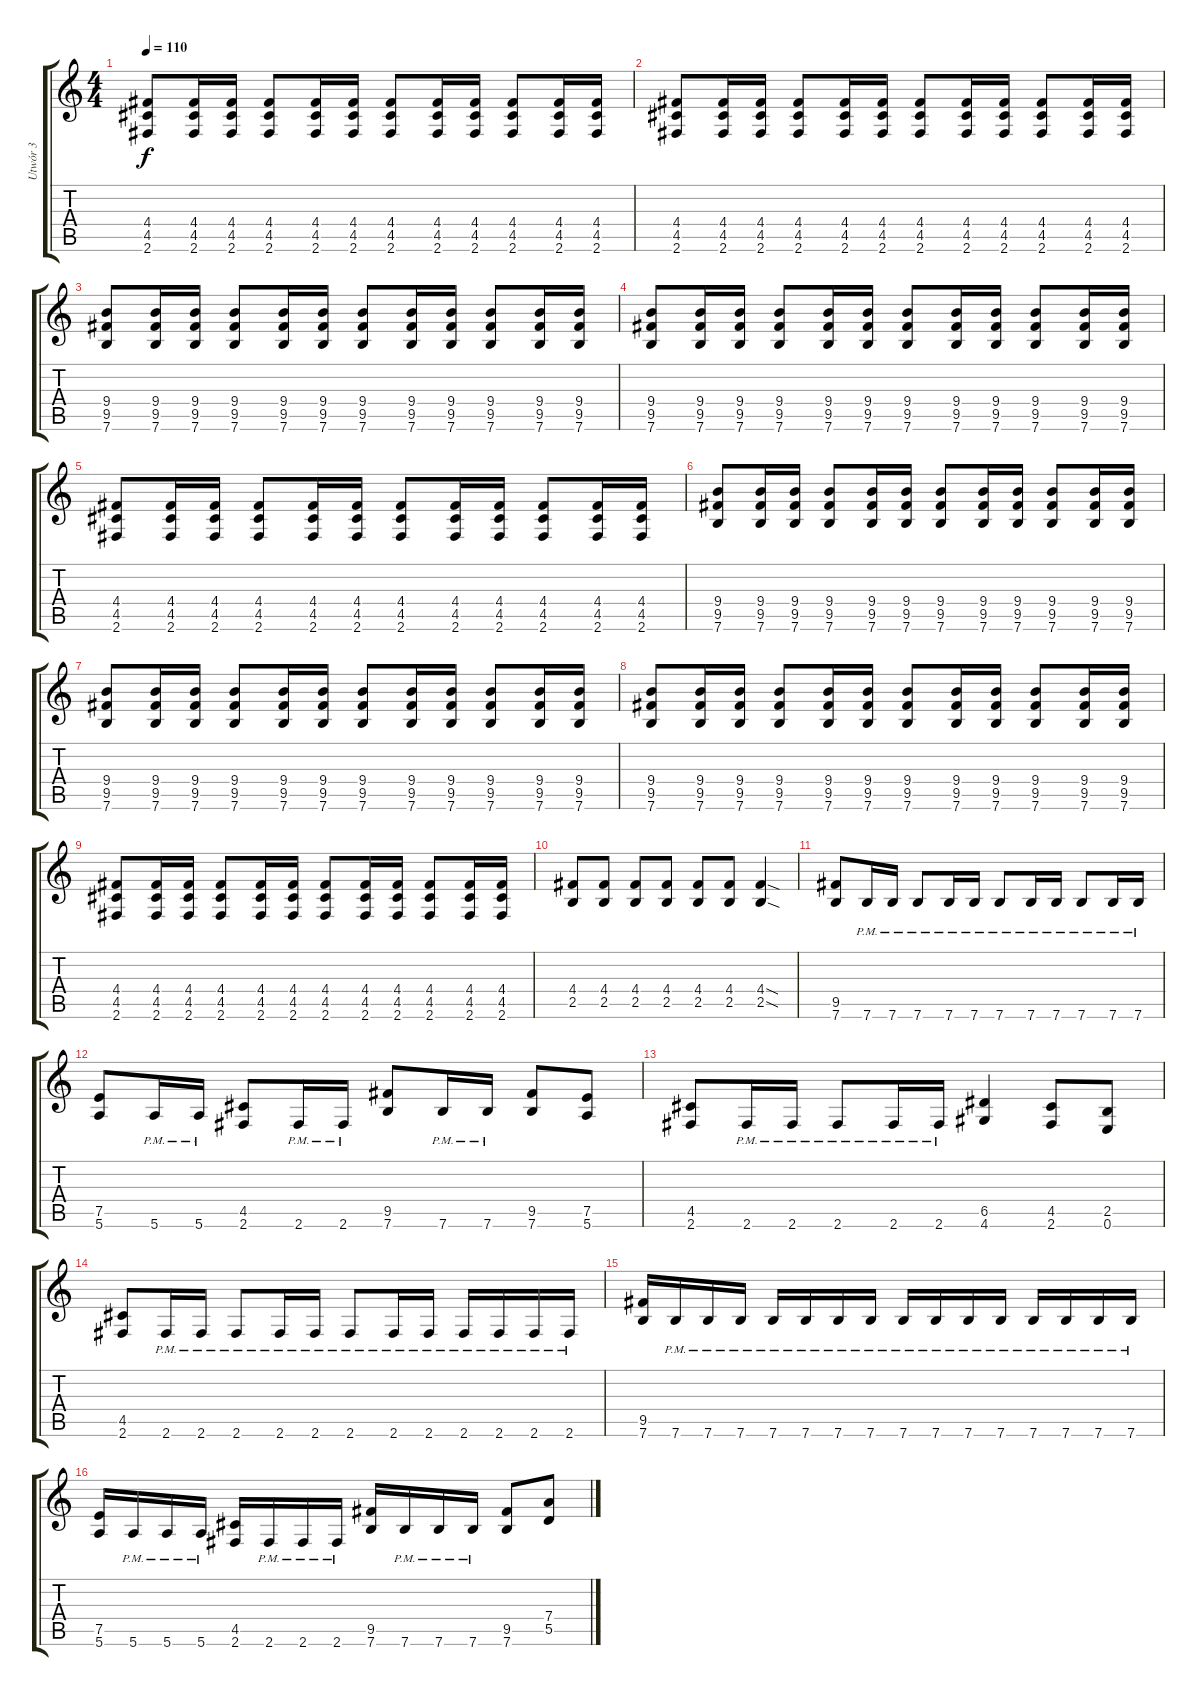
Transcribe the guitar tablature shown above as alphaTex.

\track ("Utwór 3" "Utwór 3") {instrument acousticguitarsteel}
\staff {score tabs}
\tuning (E4 B3 G3 D3 A2 E2) {hide}
\ts (4 4)
\tempo 110
\clef g2
\ks c
(4.4 4.5 2.6).8{dy f} (4.4 4.5 2.6).16 (4.4 4.5 2.6).16 (4.4 4.5 2.6).8 (4.4 4.5 2.6).16 (4.4 4.5 2.6).16 (4.4 4.5 2.6).8 (4.4 4.5 2.6).16 (4.4 4.5 2.6).16 (4.4 4.5 2.6).8 (4.4 4.5 2.6).16 (4.4 4.5 2.6).16 |
(4.4 4.5 2.6).8 (4.4 4.5 2.6).16 (4.4 4.5 2.6).16 (4.4 4.5 2.6).8 (4.4 4.5 2.6).16 (4.4 4.5 2.6).16 (4.4 4.5 2.6).8 (4.4 4.5 2.6).16 (4.4 4.5 2.6).16 (4.4 4.5 2.6).8 (4.4 4.5 2.6).16 (4.4 4.5 2.6).16 |
(9.4 9.5 7.6).8 (9.4 9.5 7.6).16 (9.4 9.5 7.6).16 (9.4 9.5 7.6).8 (9.4 9.5 7.6).16 (9.4 9.5 7.6).16 (9.4 9.5 7.6).8 (9.4 9.5 7.6).16 (9.4 9.5 7.6).16 (9.4 9.5 7.6).8 (9.4 9.5 7.6).16 (9.4 9.5 7.6).16 |
(9.4 9.5 7.6).8 (9.4 9.5 7.6).16 (9.4 9.5 7.6).16 (9.4 9.5 7.6).8 (9.4 9.5 7.6).16 (9.4 9.5 7.6).16 (9.4 9.5 7.6).8 (9.4 9.5 7.6).16 (9.4 9.5 7.6).16 (9.4 9.5 7.6).8 (9.4 9.5 7.6).16 (9.4 9.5 7.6).16 |
(4.4 4.5 2.6).8 (4.4 4.5 2.6).16 (4.4 4.5 2.6).16 (4.4 4.5 2.6).8 (4.4 4.5 2.6).16 (4.4 4.5 2.6).16 (4.4 4.5 2.6).8 (4.4 4.5 2.6).16 (4.4 4.5 2.6).16 (4.4 4.5 2.6).8 (4.4 4.5 2.6).16 (4.4 4.5 2.6).16 |
(9.4 9.5 7.6).8 (9.4 9.5 7.6).16 (9.4 9.5 7.6).16 (9.4 9.5 7.6).8 (9.4 9.5 7.6).16 (9.4 9.5 7.6).16 (9.4 9.5 7.6).8 (9.4 9.5 7.6).16 (9.4 9.5 7.6).16 (9.4 9.5 7.6).8 (9.4 9.5 7.6).16 (9.4 9.5 7.6).16 |
(9.4 9.5 7.6).8 (9.4 9.5 7.6).16 (9.4 9.5 7.6).16 (9.4 9.5 7.6).8 (9.4 9.5 7.6).16 (9.4 9.5 7.6).16 (9.4 9.5 7.6).8 (9.4 9.5 7.6).16 (9.4 9.5 7.6).16 (9.4 9.5 7.6).8 (9.4 9.5 7.6).16 (9.4 9.5 7.6).16 |
(9.4 9.5 7.6).8 (9.4 9.5 7.6).16 (9.4 9.5 7.6).16 (9.4 9.5 7.6).8 (9.4 9.5 7.6).16 (9.4 9.5 7.6).16 (9.4 9.5 7.6).8 (9.4 9.5 7.6).16 (9.4 9.5 7.6).16 (9.4 9.5 7.6).8 (9.4 9.5 7.6).16 (9.4 9.5 7.6).16 |
(4.4 4.5 2.6).8 (4.4 4.5 2.6).16 (4.4 4.5 2.6).16 (4.4 4.5 2.6).8 (4.4 4.5 2.6).16 (4.4 4.5 2.6).16 (4.4 4.5 2.6).8 (4.4 4.5 2.6).16 (4.4 4.5 2.6).16 (4.4 4.5 2.6).8 (4.4 4.5 2.6).16 (4.4 4.5 2.6).16 |
(4.4 2.5).8{volume 16 instrument distortionguitar} (4.4 2.5).8 (4.4 2.5).8 (4.4 2.5).8 (4.4 2.5).8 (4.4 2.5).8 (4.4{sod} 2.5{sod}).4 |
(9.5 7.6).8 7.6{pm}.16 7.6{pm}.16 7.6{pm}.8 7.6{pm}.16 7.6{pm}.16 7.6{pm}.8 7.6{pm}.16 7.6{pm}.16 7.6{pm}.8 7.6{pm}.16 7.6{pm}.16 |
(7.5 5.6).8 5.6{pm}.16 5.6{pm}.16 (4.5 2.6).8 2.6{pm}.16 2.6{pm}.16 (9.5 7.6).8 7.6{pm}.16 7.6{pm}.16 (9.5 7.6).8 (7.5 5.6).8 |
(4.5 2.6).8 2.6{pm}.16 2.6{pm}.16 2.6{pm}.8 2.6{pm}.16 2.6{pm}.16 (6.5 4.6).4 (4.5 2.6).8 (2.5 0.6).8 |
(4.5 2.6).8 2.6{pm}.16 2.6{pm}.16 2.6{pm}.8 2.6{pm}.16 2.6{pm}.16 2.6{pm}.8 2.6{pm}.16 2.6{pm}.16 2.6{pm}.16 2.6{pm}.16 2.6{pm}.16 2.6{pm}.16 |
(9.5 7.6).16 7.6{pm}.16 7.6{pm}.16 7.6{pm}.16 7.6{pm}.16 7.6{pm}.16 7.6{pm}.16 7.6{pm}.16 7.6{pm}.16 7.6{pm}.16 7.6{pm}.16 7.6{pm}.16 7.6{pm}.16 7.6{pm}.16 7.6{pm}.16 7.6{pm}.16 |
(7.5 5.6).16 5.6{pm}.16 5.6{pm}.16 5.6{pm}.16 (4.5 2.6).16 2.6{pm}.16 2.6{pm}.16 2.6{pm}.16 (9.5 7.6).16 7.6{pm}.16 7.6{pm}.16 7.6{pm}.16 (9.5 7.6).8 (7.4 5.5).8
